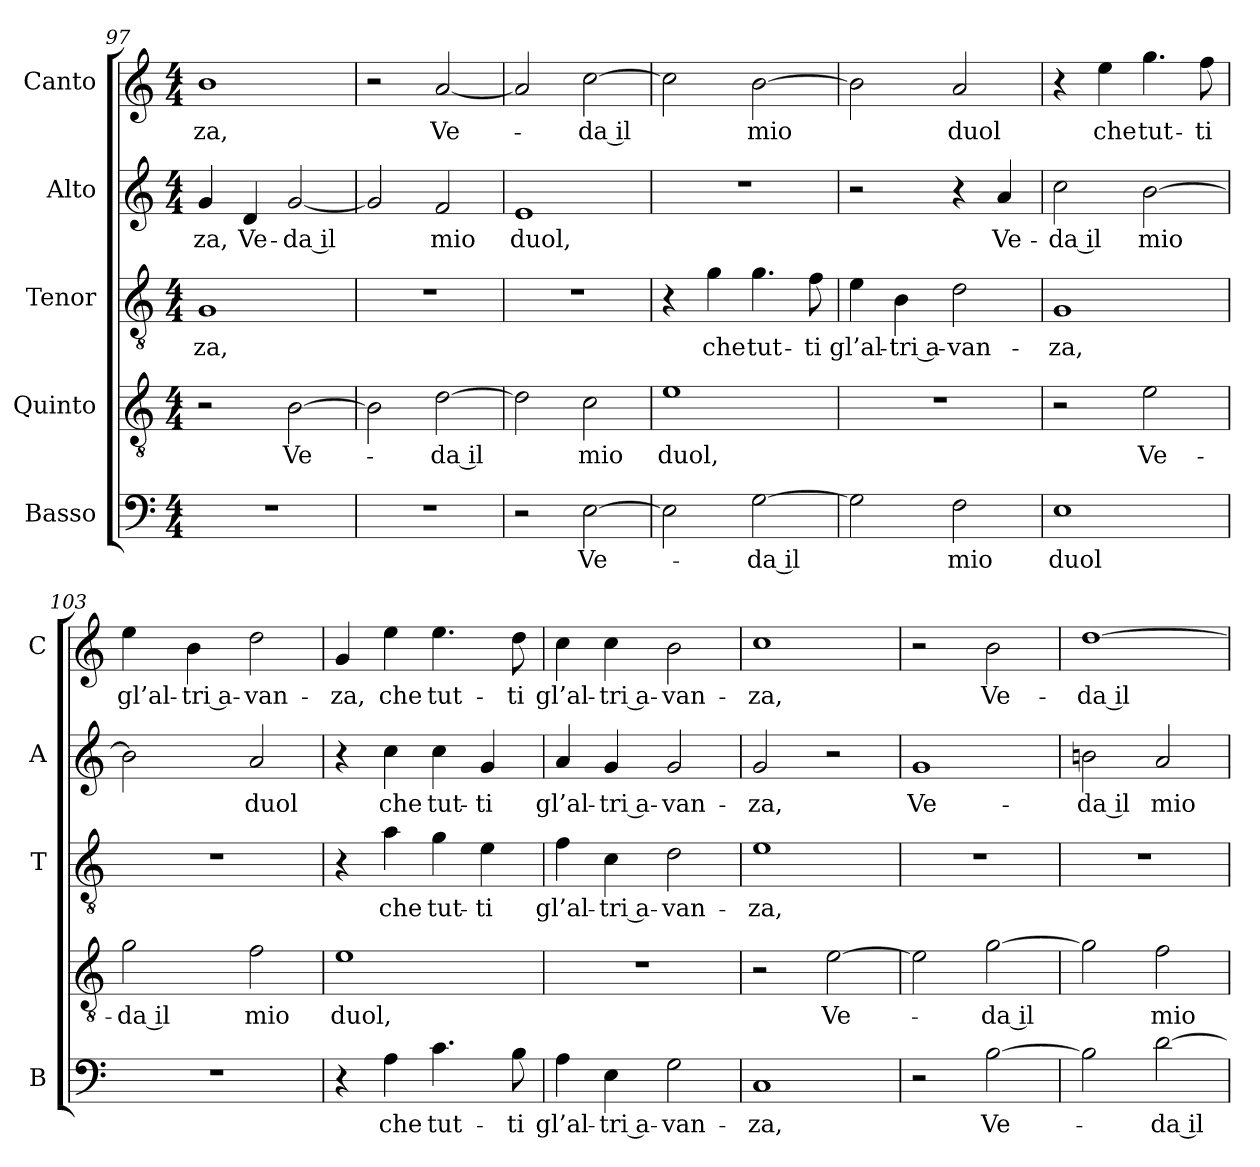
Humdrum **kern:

**kern	**text	**kern	**text	**kern	**text	**kern	**text	**kern	**text
*part5	*part5	*part4	*part4	*part3	*part3	*part2	*part2	*part1	*part1
*staff5	*staff5	*staff4	*staff4	*staff3	*staff3	*staff2	*staff2	*staff1	*staff1
*I"Basso	*	*I"Quinto	*	*I"Tenor	*	*I"Alto	*	*I"Canto	*
*I'B	*	*	*	*I'T	*	*I'A	*	*I'C	*
*clefF4	*	*clefGv2	*	*clefGv2	*	*clefG2	*	*clefG2	*
*k[]	*	*k[]	*	*k[]	*	*k[]	*	*k[]	*
*C:	*	*C:	*	*C:	*	*C:	*	*C:	*
*M4/4	*	*M4/4	*	*M4/4	*	*M4/4	*	*M4/4	*
=97	=97	=97	=97	=97	=97	=97	=97	=97	=97
!	!	!	!	!	!LO:LY:b	!	!LO:LY:b	!	!LO:LY:b
1r	.	2r	.	1G	-za,	4g/	-za,	1b	-za,
!	!	!	!	!	!	!	!LO:LY:b	!	!
.	.	.	.	.	.	4d/	Ve-	.	.
!	!	!	!LO:LY:b	!	!	!	!LO:LY:b	!	!
.	.	[2B\	Ve-	.	.	[2g/	-da il	.	.
=98	=98	=98	=98	=98	=98	=98	=98	=98	=98
1r	.	2B\]	.	1r	.	2g/]	.	2r	.
!	!	!	!LO:LY:b	!	!	!	!LO:LY:b	!	!LO:LY:b
.	.	[2d\	-da il	.	.	2f/	mio	[2a/	Ve-
=99	=99	=99	=99	=99	=99	=99	=99	=99	=99
!	!	!	!	!	!	!	!LO:LY:b	!	!
2r	.	2d\]	.	1r	.	1e	duol,	2a/]	.
!	!LO:LY:b	!	!LO:LY:b	!	!	!	!	!	!LO:LY:b
[2E\	Ve-	2c\	mio	.	.	.	.	[2cc\	-da il
=100	=100	=100	=100	=100	=100	=100	=100	=100	=100
!	!	!	!LO:LY:b	!	!	!	!	!	!
2E\]	.	1e	duol,	4r	.	1r	.	2cc\]	.
!	!	!	!	!	!LO:LY:b	!	!	!	!
.	.	.	.	4g\	che	.	.	.	.
!	!LO:LY:b	!	!	!	!LO:LY:b	!	!	!	!LO:LY:b
[2G\	-da il	.	.	4.g\	tut-	.	.	[2b\	mio
!	!	!	!	!	!LO:LY:b	!	!	!	!
.	.	.	.	8f\	-ti	.	.	.	.
=101	=101	=101	=101	=101	=101	=101	=101	=101	=101
!	!	!	!	!	!LO:LY:b	!	!	!	!
2G\]	.	1r	.	4e\	gl’al-	2r	.	2b\]	.
!	!	!	!	!	!LO:LY:b	!	!	!	!
.	.	.	.	4B\	-tri a-	.	.	.	.
!	!LO:LY:b	!	!	!	!LO:LY:b	!	!	!	!LO:LY:b
2F\	mio	.	.	2d\	-van-	4r	.	2a/	duol
!	!	!	!	!	!	!	!LO:LY:b	!	!
.	.	.	.	.	.	4a/	Ve-	.	.
=102	=102	=102	=102	=102	=102	=102	=102	=102	=102
!	!LO:LY:b	!	!	!	!LO:LY:b	!	!LO:LY:b	!	!
1E	duol	2r	.	1G	-za,	2cc\	-da il	4r	.
!	!	!	!	!	!	!	!	!	!LO:LY:b
.	.	.	.	.	.	.	.	4ee\	che
!	!	!	!LO:LY:b	!	!	!	!LO:LY:b	!	!LO:LY:b
.	.	2e\	Ve-	.	.	[2b\	mio	4.gg\	tut-
!	!	!	!	!	!	!	!	!	!LO:LY:b
.	.	.	.	.	.	.	.	8ff\	-ti
=103	=103	=103	=103	=103	=103	=103	=103	=103	=103
!	!	!	!LO:LY:b	!	!	!	!	!	!LO:LY:b
1r	.	2g\	-da il	1r	.	2b\]	.	4ee\	gl’al-
!	!	!	!	!	!	!	!	!	!LO:LY:b
.	.	.	.	.	.	.	.	4b\	-tri a-
!	!	!	!LO:LY:b	!	!	!	!LO:LY:b	!	!LO:LY:b
.	.	2f\	mio	.	.	2a/	duol	2dd\	-van-
!!LO:LB:g=z
=104	=104	=104	=104	=104	=104	=104	=104	=104	=104
!	!	!	!LO:LY:b	!	!	!	!	!	!LO:LY:b
4r	.	1e	duol,	4r	.	4r	.	4g/	-za,
!	!LO:LY:b	!	!	!	!LO:LY:b	!	!LO:LY:b	!	!LO:LY:b
4A\	che	.	.	4a\	che	4cc\	che	4ee\	che
!	!LO:LY:b	!	!	!	!LO:LY:b	!	!LO:LY:b	!	!LO:LY:b
4.c\	tut-	.	.	4g\	tut-	4cc\	tut-	4.ee\	tut-
!	!	!	!	!	!LO:LY:b	!	!LO:LY:b	!	!
.	.	.	.	4e\	-ti	4g/	-ti	.	.
!	!LO:LY:b	!	!	!	!	!	!	!	!LO:LY:b
8B\	-ti	.	.	.	.	.	.	8dd\	-ti
=105	=105	=105	=105	=105	=105	=105	=105	=105	=105
!	!LO:LY:b	!	!	!	!LO:LY:b	!	!LO:LY:b	!	!LO:LY:b
4A\	gl’al-	1r	.	4f\	gl’al-	4a/	gl’al-	4cc\	gl’al-
!	!LO:LY:b	!	!	!	!LO:LY:b	!	!LO:LY:b	!	!LO:LY:b
4E\	-tri a-	.	.	4c\	-tri a-	4g/	-tri a-	4cc\	-tri a-
!	!LO:LY:b	!	!	!	!LO:LY:b	!	!LO:LY:b	!	!LO:LY:b
2G\	-van-	.	.	2d\	-van-	2g/	-van-	2b\	-van-
=106	=106	=106	=106	=106	=106	=106	=106	=106	=106
!	!LO:LY:b	!	!	!	!LO:LY:b	!	!LO:LY:b	!	!LO:LY:b
1C	-za,	2r	.	1e	-za,	2g/	-za,	1cc	-za,
!	!	!	!LO:LY:b	!	!	!	!	!	!
.	.	[2e\	Ve-	.	.	2r	.	.	.
=107	=107	=107	=107	=107	=107	=107	=107	=107	=107
!	!	!	!	!	!	!	!LO:LY:b	!	!
2r	.	2e\]	.	1r	.	1g	Ve-	2r	.
!	!LO:LY:b	!	!LO:LY:b	!	!	!	!	!	!LO:LY:b
[2B\	Ve-	[2g\	-da il	.	.	.	.	2b\	Ve-
=108	=108	=108	=108	=108	=108	=108	=108	=108	=108
!	!	!	!	!	!	!	!LO:LY:b	!	!LO:LY:b
2B\]	.	2g\]	.	1r	.	2bni\	-da il	[1dd	-da il
!	!LO:LY:b	!	!LO:LY:b	!	!	!	!LO:LY:b	!	!
[2d\	-da il	2f\	mio	.	.	2a/	mio	.	.
=	=	=	=	=	=	=	=	=	=
*-	*-	*-	*-	*-	*-	*-	*-	*-	*-
